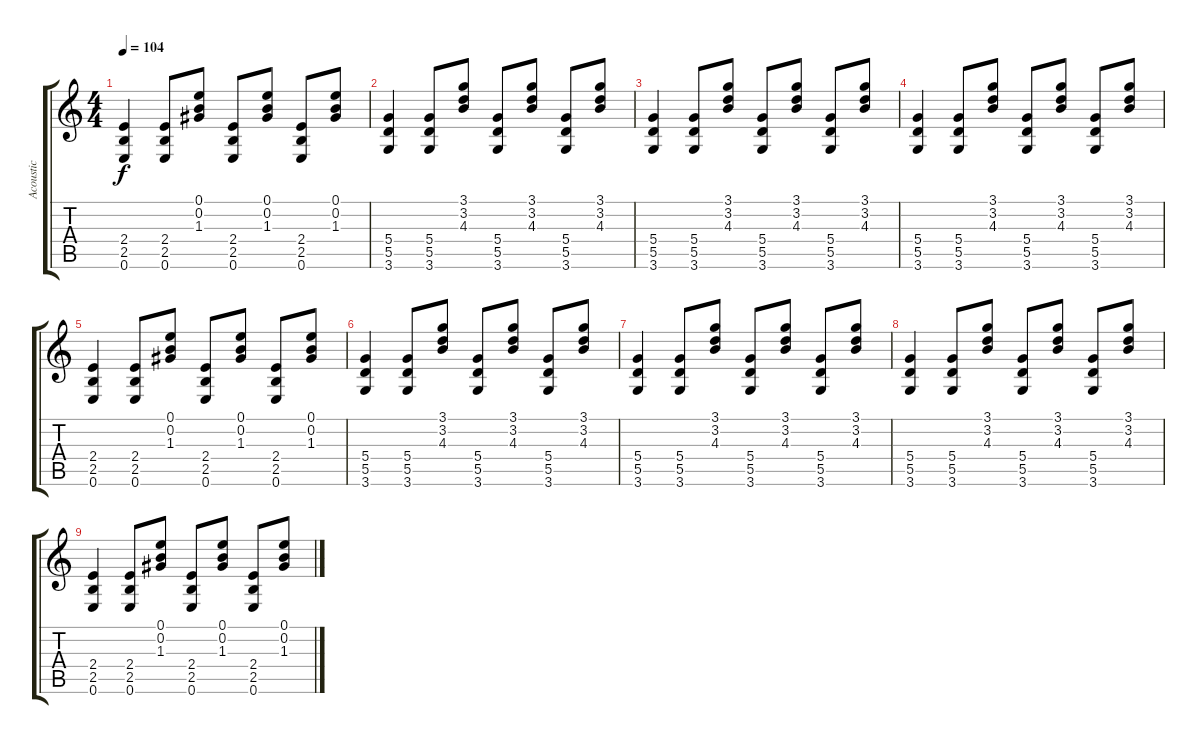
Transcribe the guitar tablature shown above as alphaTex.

\track ("Acoustic" "Acoustic") {instrument acousticguitarsteel}
\staff {score tabs}
\tuning (E4 B3 G3 D3 A2 E2) {hide}
\ts (4 4)
\tempo 104
\clef g2
\ks c
(2.4 2.5 0.6).4{dy f} (2.4 2.5 0.6).8 (0.1 0.2 1.3).8 (2.4 2.5 0.6).8 (0.1 0.2 1.3).8 (2.4 2.5 0.6).8 (0.1 0.2 1.3).8 |
(5.4 5.5 3.6).4{volume 3} (5.4 5.5 3.6).8 (3.1 3.2 4.3).8 (5.4 5.5 3.6).8 (3.1 3.2 4.3).8 (5.4 5.5 3.6).8 (3.1 3.2 4.3).8 |
(5.4 5.5 3.6).4 (5.4 5.5 3.6).8 (3.1 3.2 4.3).8 (5.4 5.5 3.6).8 (3.1 3.2 4.3).8 (5.4 5.5 3.6).8 (3.1 3.2 4.3).8 |
(5.4 5.5 3.6).4 (5.4 5.5 3.6).8 (3.1 3.2 4.3).8 (5.4 5.5 3.6).8 (3.1 3.2 4.3).8 (5.4 5.5 3.6).8 (3.1 3.2 4.3).8 |
(2.4 2.5 0.6).4 (2.4 2.5 0.6).8 (0.1 0.2 1.3).8 (2.4 2.5 0.6).8 (0.1 0.2 1.3).8 (2.4 2.5 0.6).8 (0.1 0.2 1.3).8 |
(5.4 5.5 3.6).4{volume 0} (5.4 5.5 3.6).8 (3.1 3.2 4.3).8 (5.4 5.5 3.6).8 (3.1 3.2 4.3).8 (5.4 5.5 3.6).8 (3.1 3.2 4.3).8 |
(5.4 5.5 3.6).4 (5.4 5.5 3.6).8 (3.1 3.2 4.3).8 (5.4 5.5 3.6).8 (3.1 3.2 4.3).8 (5.4 5.5 3.6).8 (3.1 3.2 4.3).8 |
(5.4 5.5 3.6).4 (5.4 5.5 3.6).8 (3.1 3.2 4.3).8 (5.4 5.5 3.6).8 (3.1 3.2 4.3).8 (5.4 5.5 3.6).8 (3.1 3.2 4.3).8 |
(2.4 2.5 0.6).4 (2.4 2.5 0.6).8 (0.1 0.2 1.3).8 (2.4 2.5 0.6).8 (0.1 0.2 1.3).8 (2.4 2.5 0.6).8 (0.1 0.2 1.3).8
